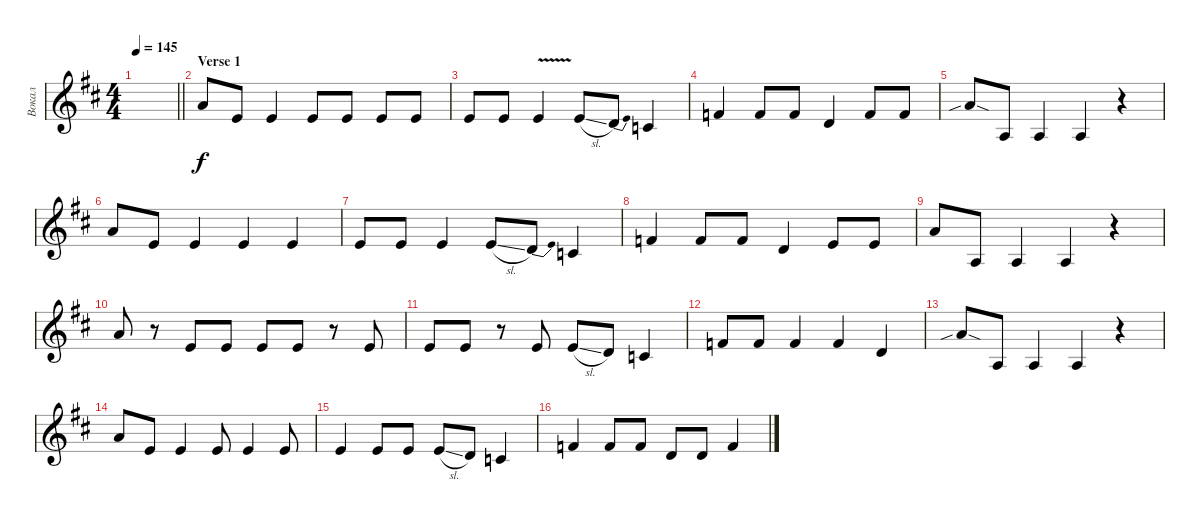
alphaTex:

\track ("Вокал" "Вокал") {instrument trumpet}
\staff {score}
\tuning (E4 B3 G3 D3 A2 E2) {hide}
\ts (4 4)
\tempo 145
\clef g2
\barLineRight lightlight
\ks bminor
|
\section ("" "Verse 1")
5.1.8 0.1.8 0.1.4 0.1.8 0.1.8 0.1.8 0.1.8 |
0.1.8 0.1.8 0.1{v}.4 5.2{sl}.8 3.2{be (bend 0 0 60 4)}.8 1.2.4 |
1.1.4 1.1.8 1.1.8 3.2.4 1.1.8 1.1.8 |
5.1{sib sod}.8 2.3.8 2.3.4 2.3.4 r.4 |
5.1.8 0.1.8 0.1.4 0.1.4 0.1.4 |
0.1.8 0.1.8 0.1.4 5.2{sl}.8 3.2{be (bend 0 0 60 4)}.8 1.2.4 |
1.1.4 1.1.8 1.1.8 3.2.4 0.1.8 0.1.8 |
5.1.8 2.3.8 2.3.4 2.3.4 r.4 |
5.1.8 r.8 0.1.8 0.1.8 0.1.8 0.1.8 r.8 0.1.8 |
0.1.8 0.1.8 r.8 0.1.8 5.2{sl}.8 3.2.8 1.2.4 |
1.1.8 1.1.8 1.1.4 1.1.4 3.2.4 |
5.1{sib sod}.8 2.3.8 2.3.4 2.3.4 r.4 |
5.1.8 0.1.8 0.1.4 0.1.8 0.1.4 0.1.8 |
0.1.4 0.1.8 0.1.8 5.2{sl}.8 3.2.8 1.2.4 |
1.1.4 1.1.8 1.1.8 3.2.8 3.2.8 1.1.4
